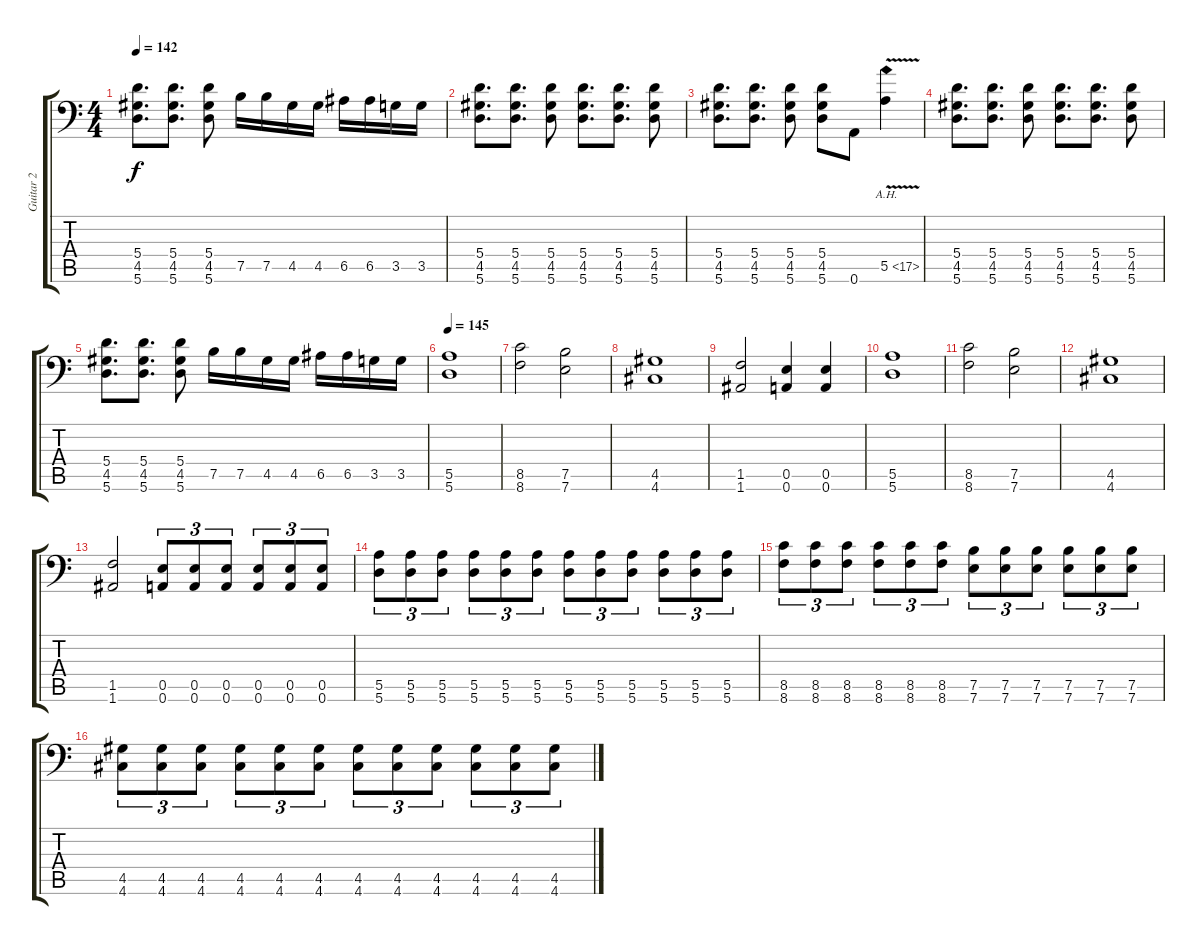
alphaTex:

\track ("Guitar 2" "Guitar 2") {instrument distortionguitar}
\staff {score tabs}
\tuning (B3 Gb3 D3 A2 E2 A1) {hide}
\ts (4 4)
\tempo 142
\clef f4
\ks c
(5.4 4.5 5.6).8{d dy f} (5.4 4.5 5.6).8{d} (5.4 4.5 5.6).8 7.5.16 7.5.16 4.5.16 4.5.16 6.5.16 6.5.16 3.5.16 3.5.16 |
(5.4 4.5 5.6).8{d} (5.4 4.5 5.6).8{d} (5.4 4.5 5.6).8 (5.4 4.5 5.6).8{d} (5.4 4.5 5.6).8{d} (5.4 4.5 5.6).8 |
(5.4 4.5 5.6).8{d} (5.4 4.5 5.6).8{d} (5.4 4.5 5.6).8 (5.4 4.5 5.6).8 0.6.8 5.5{ah 12 v}.4 |
(5.4 4.5 5.6).8{d} (5.4 4.5 5.6).8{d} (5.4 4.5 5.6).8 (5.4 4.5 5.6).8{d} (5.4 4.5 5.6).8{d} (5.4 4.5 5.6).8 |
(5.4 4.5 5.6).8{d} (5.4 4.5 5.6).8{d} (5.4 4.5 5.6).8 7.5.16 7.5.16 4.5.16 4.5.16 6.5.16 6.5.16 3.5.16 3.5.16 |
\tempo 145
(5.5 5.6).1 |
(8.5 8.6).2 (7.5 7.6).2 |
(4.5 4.6).1 |
(1.5 1.6).2 (0.5 0.6).4 (0.5 0.6).4 |
(5.5 5.6).1 |
(8.5 8.6).2 (7.5 7.6).2 |
(4.5 4.6).1 |
(1.5 1.6).2 (0.5 0.6).8{tu (3 2)} (0.5 0.6).8{tu (3 2)} (0.5 0.6).8{tu (3 2)} (0.5 0.6).8{tu (3 2)} (0.5 0.6).8{tu (3 2)} (0.5 0.6).8{tu (3 2)} |
(5.5 5.6).8{tu (3 2)} (5.5 5.6).8{tu (3 2)} (5.5 5.6).8{tu (3 2)} (5.5 5.6).8{tu (3 2)} (5.5 5.6).8{tu (3 2)} (5.5 5.6).8{tu (3 2)} (5.5 5.6).8{tu (3 2)} (5.5 5.6).8{tu (3 2)} (5.5 5.6).8{tu (3 2)} (5.5 5.6).8{tu (3 2)} (5.5 5.6).8{tu (3 2)} (5.5 5.6).8{tu (3 2)} |
(8.5 8.6).8{tu (3 2)} (8.5 8.6).8{tu (3 2)} (8.5 8.6).8{tu (3 2)} (8.5 8.6).8{tu (3 2)} (8.5 8.6).8{tu (3 2)} (8.5 8.6).8{tu (3 2)} (7.5 7.6).8{tu (3 2)} (7.5 7.6).8{tu (3 2)} (7.5 7.6).8{tu (3 2)} (7.5 7.6).8{tu (3 2)} (7.5 7.6).8{tu (3 2)} (7.5 7.6).8{tu (3 2)} |
(4.5 4.6).8{tu (3 2)} (4.5 4.6).8{tu (3 2)} (4.5 4.6).8{tu (3 2)} (4.5 4.6).8{tu (3 2)} (4.5 4.6).8{tu (3 2)} (4.5 4.6).8{tu (3 2)} (4.5 4.6).8{tu (3 2)} (4.5 4.6).8{tu (3 2)} (4.5 4.6).8{tu (3 2)} (4.5 4.6).8{tu (3 2)} (4.5 4.6).8{tu (3 2)} (4.5 4.6).8{tu (3 2)}
